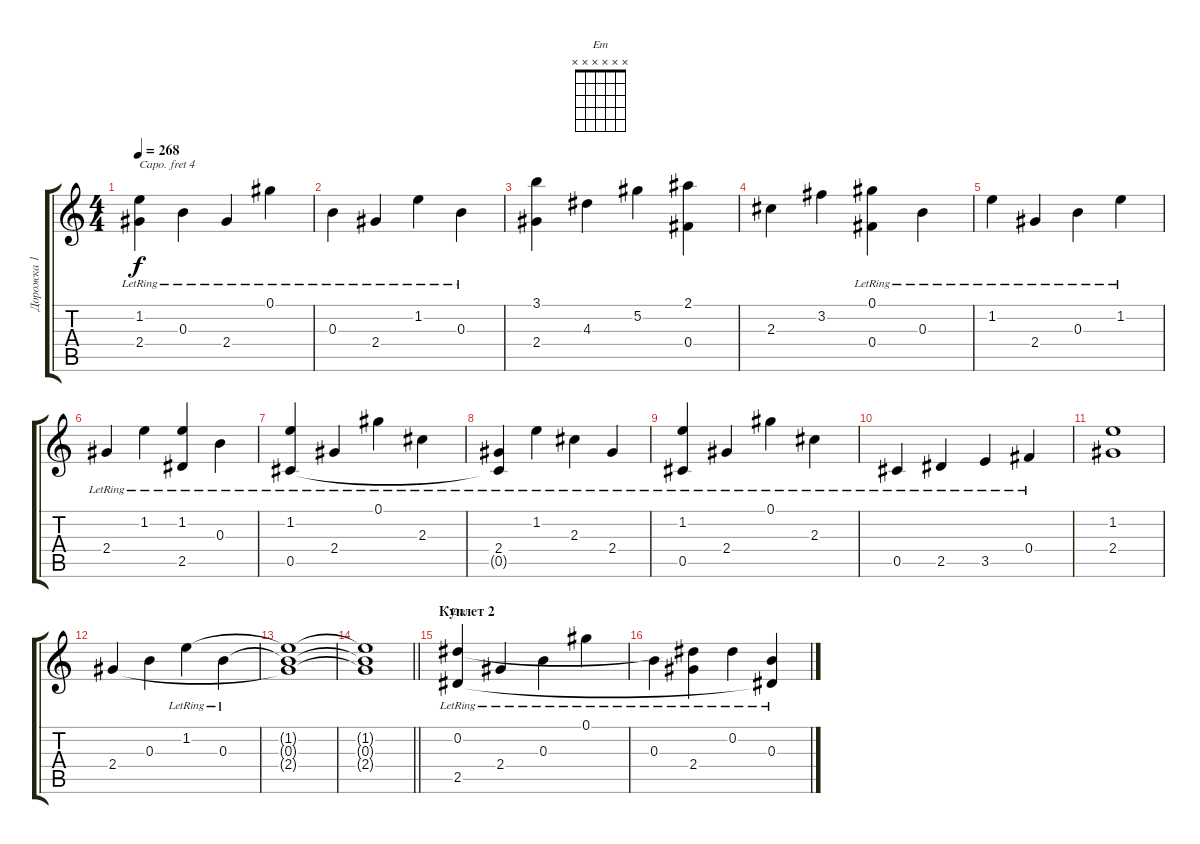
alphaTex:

\track ("Дорожка 1" "Дорожка 1") {solo instrument acousticguitarsteel}
\staff {score tabs}
\capo 4
\tuning (E4 B3 G3 D3 A2 E2) {hide}
\chord ("Em" x x x x x x)
\ts (4 4)
\tempo 268
\clef g2
\ks c
(1.2{lr} 2.4{lr}).4{dy f} 0.3{lr}.4 2.4{lr}.4 0.1{lr}.4 |
0.3{lr}.4 2.4{lr}.4 1.2{lr}.4 0.3{lr}.4 |
(3.1 2.4).4 4.3.4 5.2.4 (2.1 0.4).4 |
2.3.4 3.2.4 (0.1{lr} 0.4{lr}).4 0.3{lr}.4 |
1.2{lr}.4 2.4{lr}.4 0.3{lr}.4 1.2{lr}.4 |
2.4{lr}.4 1.2{lr}.4 (1.2{lr} 2.5).4 0.3{lr}.4 |
(1.2{lr} 0.5{lr}).4 2.4{lr}.4 0.1{lr}.4 2.3{lr}.4 |
(2.4{lr} 0.5{t}).4 1.2{lr}.4 2.3{lr}.4 2.4{lr}.4 |
(1.2{lr} 0.5{lr}).4 2.4{lr}.4 0.1{lr}.4 2.3{lr}.4 |
0.5{lr}.4 2.5{lr}.4 3.5{lr}.4 0.4{lr}.4 |
(1.2 2.4).1 |
2.4.4 0.3.4 1.2{lr}.4 0.3{lr}.4 |
(1.2{t} 0.3{t} 2.4{t}).1 |
\barLineRight lightlight
(1.2{t} 0.3{t} 2.4{t}).1 |
\section ("" "Куплет 2")
(0.2{lr} 2.5{lr}).4{ch "Em"} 2.4{lr}.4 0.3{lr}.4 0.1{lr}.4 |
0.3{lr}.4 (0.2{t} 2.4{lr}).4 0.2{lr}.4 (0.3{lr} 2.5{t}).4
